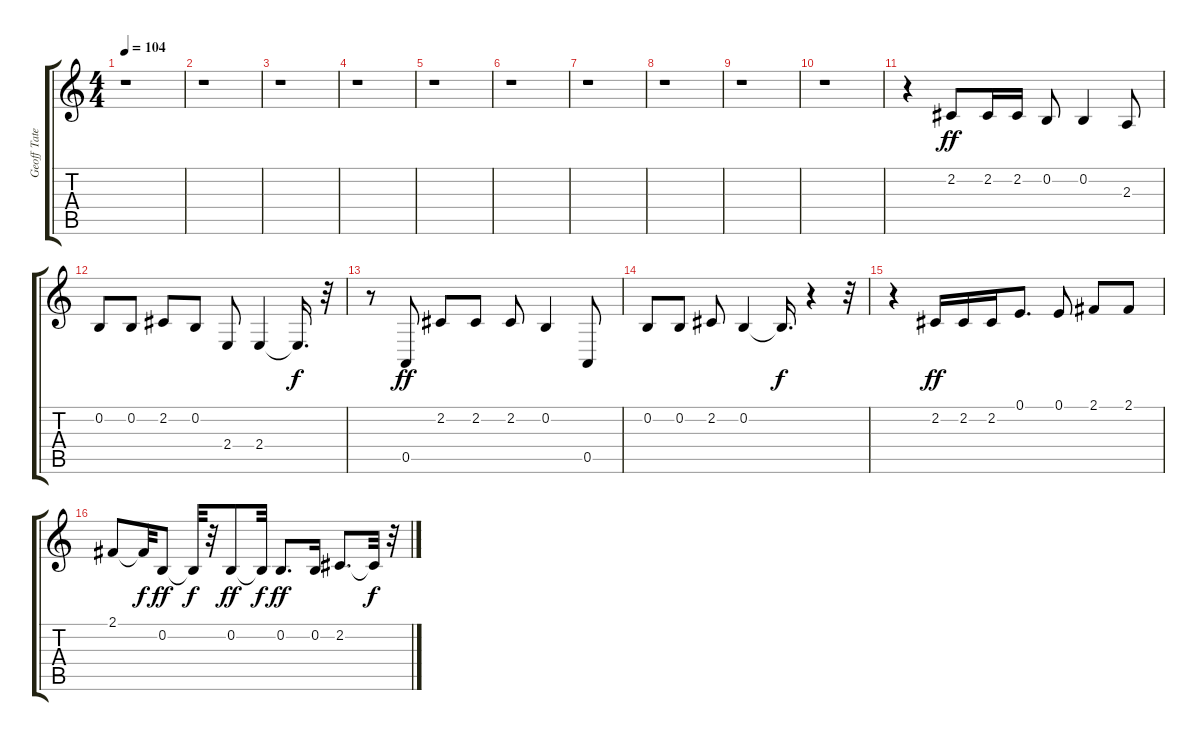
\track ("Geoff Tate" "Geoff Tate") {instrument lead8bassandlead}
\staff {score tabs}
\tuning (E4 B3 G3 D3 A2 E2) {hide}
\ts (4 4)
\tempo 104
\clef g2
\ks c
r.1{dy ff} |
r.1 |
r.1 |
r.1 |
r.1 |
r.1 |
r.1 |
r.1 |
r.1 |
r.1 |
r.4 2.2.8 2.2.16 2.2.16 0.2.8 0.2.4 2.3.8 |
0.2.8 0.2.8 2.2.8 0.2.8 2.4.8 2.4.4 2.4{t}.16{d dy f} r.32 |
r.8 0.5.8{dy ff} 2.2.8 2.2.8 2.2.8 0.2.4 0.5.8 |
0.2.8 0.2.8 2.2.8 0.2.4 0.2{t}.16{d dy f} r.4 r.32 |
r.4 2.2.16{dy ff} 2.2.16 2.2.16 0.1.8{d} 0.1.8 2.1.8 2.1.8 |
2.1.8 2.1{t}.32{dy f} 0.2.8{dy ff} 0.2{t}.32{dy f} r.32 0.2.8{dy ff} 0.2{t}.32{dy f} 0.2.8{d dy ff} 0.2.16 2.2.8{d} 2.2{t}.32{dy f} r.32
